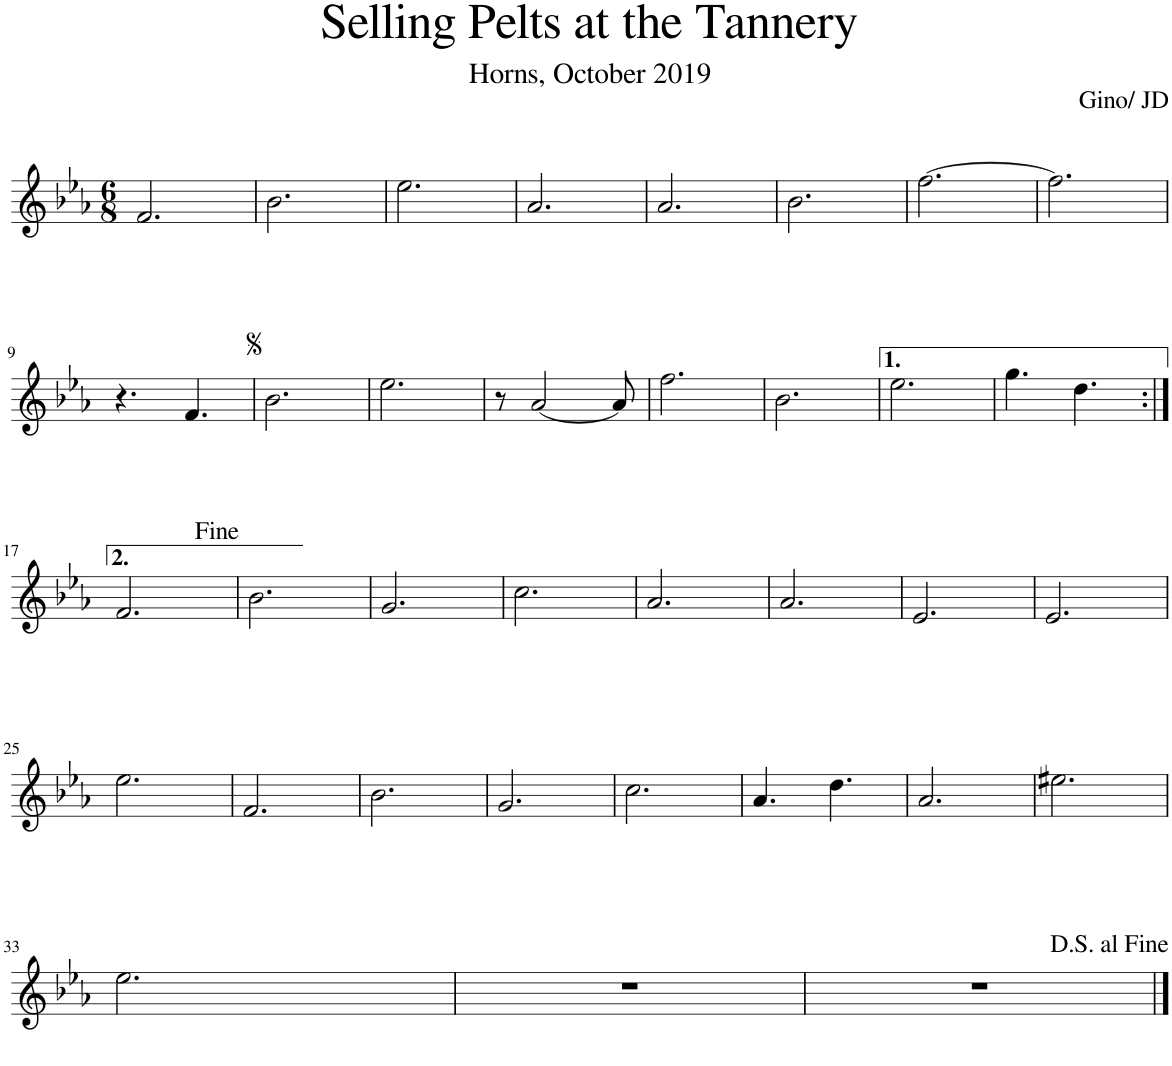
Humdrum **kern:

**kern
*part1
*staff1
*I"Violin
*I'Vln.
*clefG2
*k[b-e-a-]
*M6/8
=1
2.f/
=2
2.b-\
=3
2.ee-\
=4
2.a-/
=5
2.a-/
=6
2.b-\
=7
[2.ff\
=8
2.ff\]
!!LO:LB:g=z
=9
4.r
4.f/
=10
2.b-\
=11
2.ee-\
=12
8r
[2a-/
8a-/]
=13
2.ff\
=14
2.b-\
=15
2.ee-\
=16
4.gg\
4.dd\
!!LO:LB:g=z
=17:|!
2.f/
=18
2.b-\
=19
2.g/
=20
2.cc\
=21
2.a-/
=22
2.a-/
=23
2.e-/
=24
2.e-/
!!LO:LB:g=z
=25
2.ee-\
=26
2.f/
=27
2.b-\
=28
2.g/
=29
2.cc\
=30
4.a-/
4.dd\
=31
2.a-/
=32
2.ee#X\
!!LO:LB:g=z
=33
2.ee-\
=34
2.r
=35
2.r
==
*-
